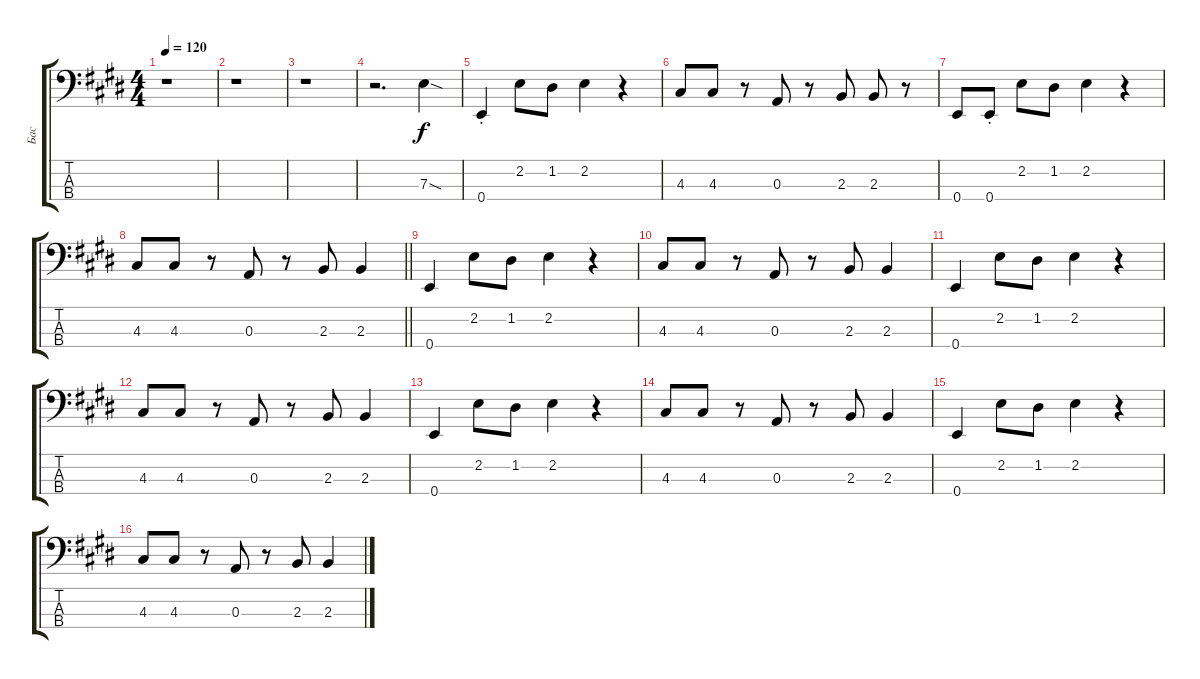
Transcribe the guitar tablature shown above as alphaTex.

\track ("Бас" "Бас") {instrument electricbasspick}
\staff {score tabs}
\tuning (G2 D2 A1 E1) {hide}
\ts (4 4)
\tempo 120
\clef f4
\ks e
r.1{dy f instrument electricbasspick} |
r.1 |
r.1 |
r.2{d} 7.3{sod}.4 |
0.4{st}.4 2.2.8 1.2.8 2.2.4 r.4 |
4.3.8 4.3.8 r.8 0.3.8 r.8 2.3.8 2.3.8 r.8 |
0.4.8 0.4{st}.8 2.2.8 1.2.8 2.2.4 r.4 |
\barLineRight lightlight
4.3.8 4.3.8 r.8 0.3.8 r.8 2.3.8 2.3.4 |
0.4.4 2.2.8 1.2.8 2.2.4 r.4 |
4.3.8 4.3.8 r.8 0.3.8 r.8 2.3.8 2.3.4 |
0.4.4 2.2.8 1.2.8 2.2.4 r.4 |
4.3.8 4.3.8 r.8 0.3.8 r.8 2.3.8 2.3.4 |
0.4.4 2.2.8 1.2.8 2.2.4 r.4 |
4.3.8 4.3.8 r.8 0.3.8 r.8 2.3.8 2.3.4 |
0.4.4 2.2.8 1.2.8 2.2.4 r.4 |
4.3.8 4.3.8 r.8 0.3.8 r.8 2.3.8 2.3.4
